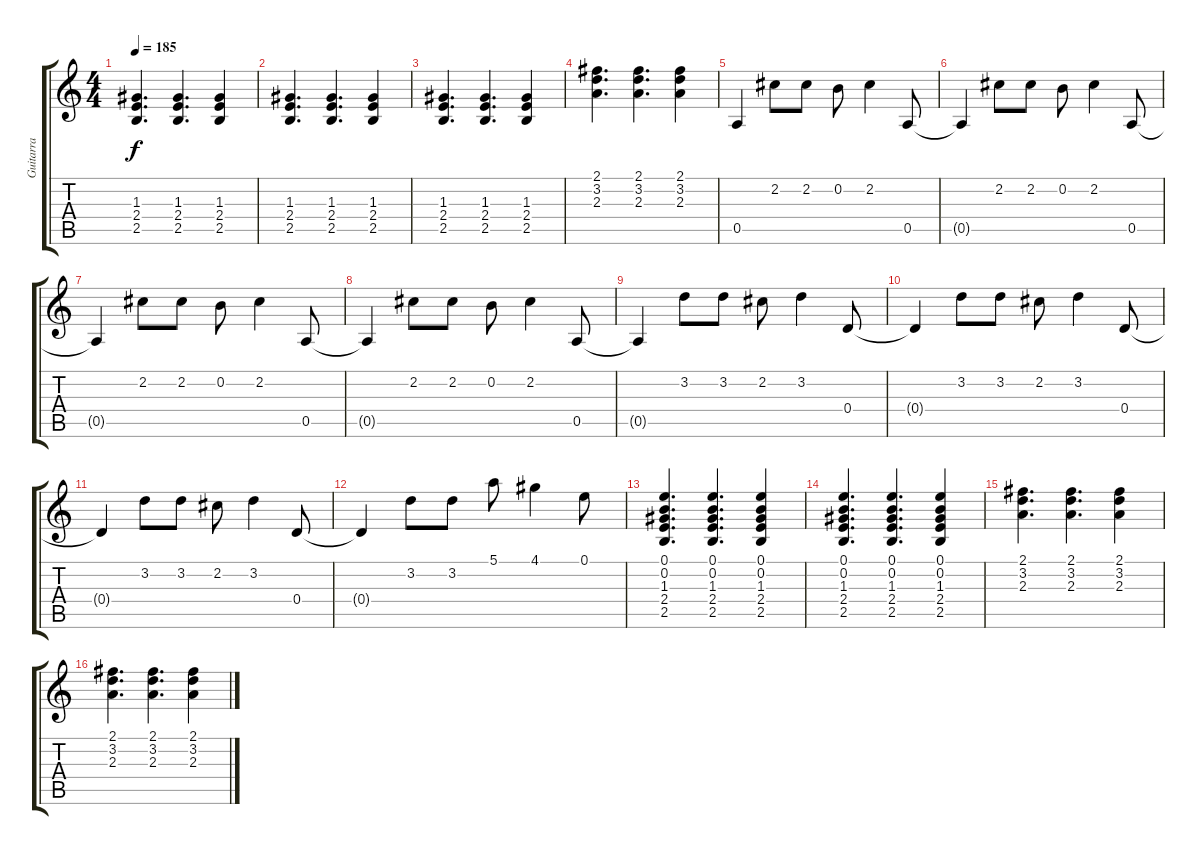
\track ("Guitarra" "Guitarra") {instrument electricguitarjazz}
\staff {score tabs}
\tuning (E4 B3 G3 D3 A2 E2) {hide}
\ts (4 4)
\tempo 185
\clef g2
\ks c
(1.3 2.4 2.5).4{d dy f} (1.3 2.4 2.5).4{d} (1.3 2.4 2.5).4 |
(1.3 2.4 2.5).4{d} (1.3 2.4 2.5).4{d} (1.3 2.4 2.5).4 |
(1.3 2.4 2.5).4{d} (1.3 2.4 2.5).4{d} (1.3 2.4 2.5).4 |
(2.1 3.2 2.3).4{d} (2.1 3.2 2.3).4{d} (2.1 3.2 2.3).4 |
0.5.4 2.2.8 2.2.8 0.2.8 2.2.4 0.5.8 |
0.5{t}.4 2.2.8 2.2.8 0.2.8 2.2.4 0.5.8 |
0.5{t}.4 2.2.8 2.2.8 0.2.8 2.2.4 0.5.8 |
0.5{t}.4 2.2.8 2.2.8 0.2.8 2.2.4 0.5.8 |
0.5{t}.4 3.2.8 3.2.8 2.2.8 3.2.4 0.4.8 |
0.4{t}.4 3.2.8 3.2.8 2.2.8 3.2.4 0.4.8 |
0.4{t}.4 3.2.8 3.2.8 2.2.8 3.2.4 0.4.8 |
0.4{t}.4 3.2.8 3.2.8 5.1.8 4.1.4 0.1.8 |
(0.1 0.2 1.3 2.4 2.5).4{d} (0.1 0.2 1.3 2.4 2.5).4{d} (0.1 0.2 1.3 2.4 2.5).4 |
(0.1 0.2 1.3 2.4 2.5).4{d} (0.1 0.2 1.3 2.4 2.5).4{d} (0.1 0.2 1.3 2.4 2.5).4 |
(2.1 3.2 2.3).4{d} (2.1 3.2 2.3).4{d} (2.1 3.2 2.3).4 |
(2.1 3.2 2.3).4{d} (2.1 3.2 2.3).4{d} (2.1 3.2 2.3).4
